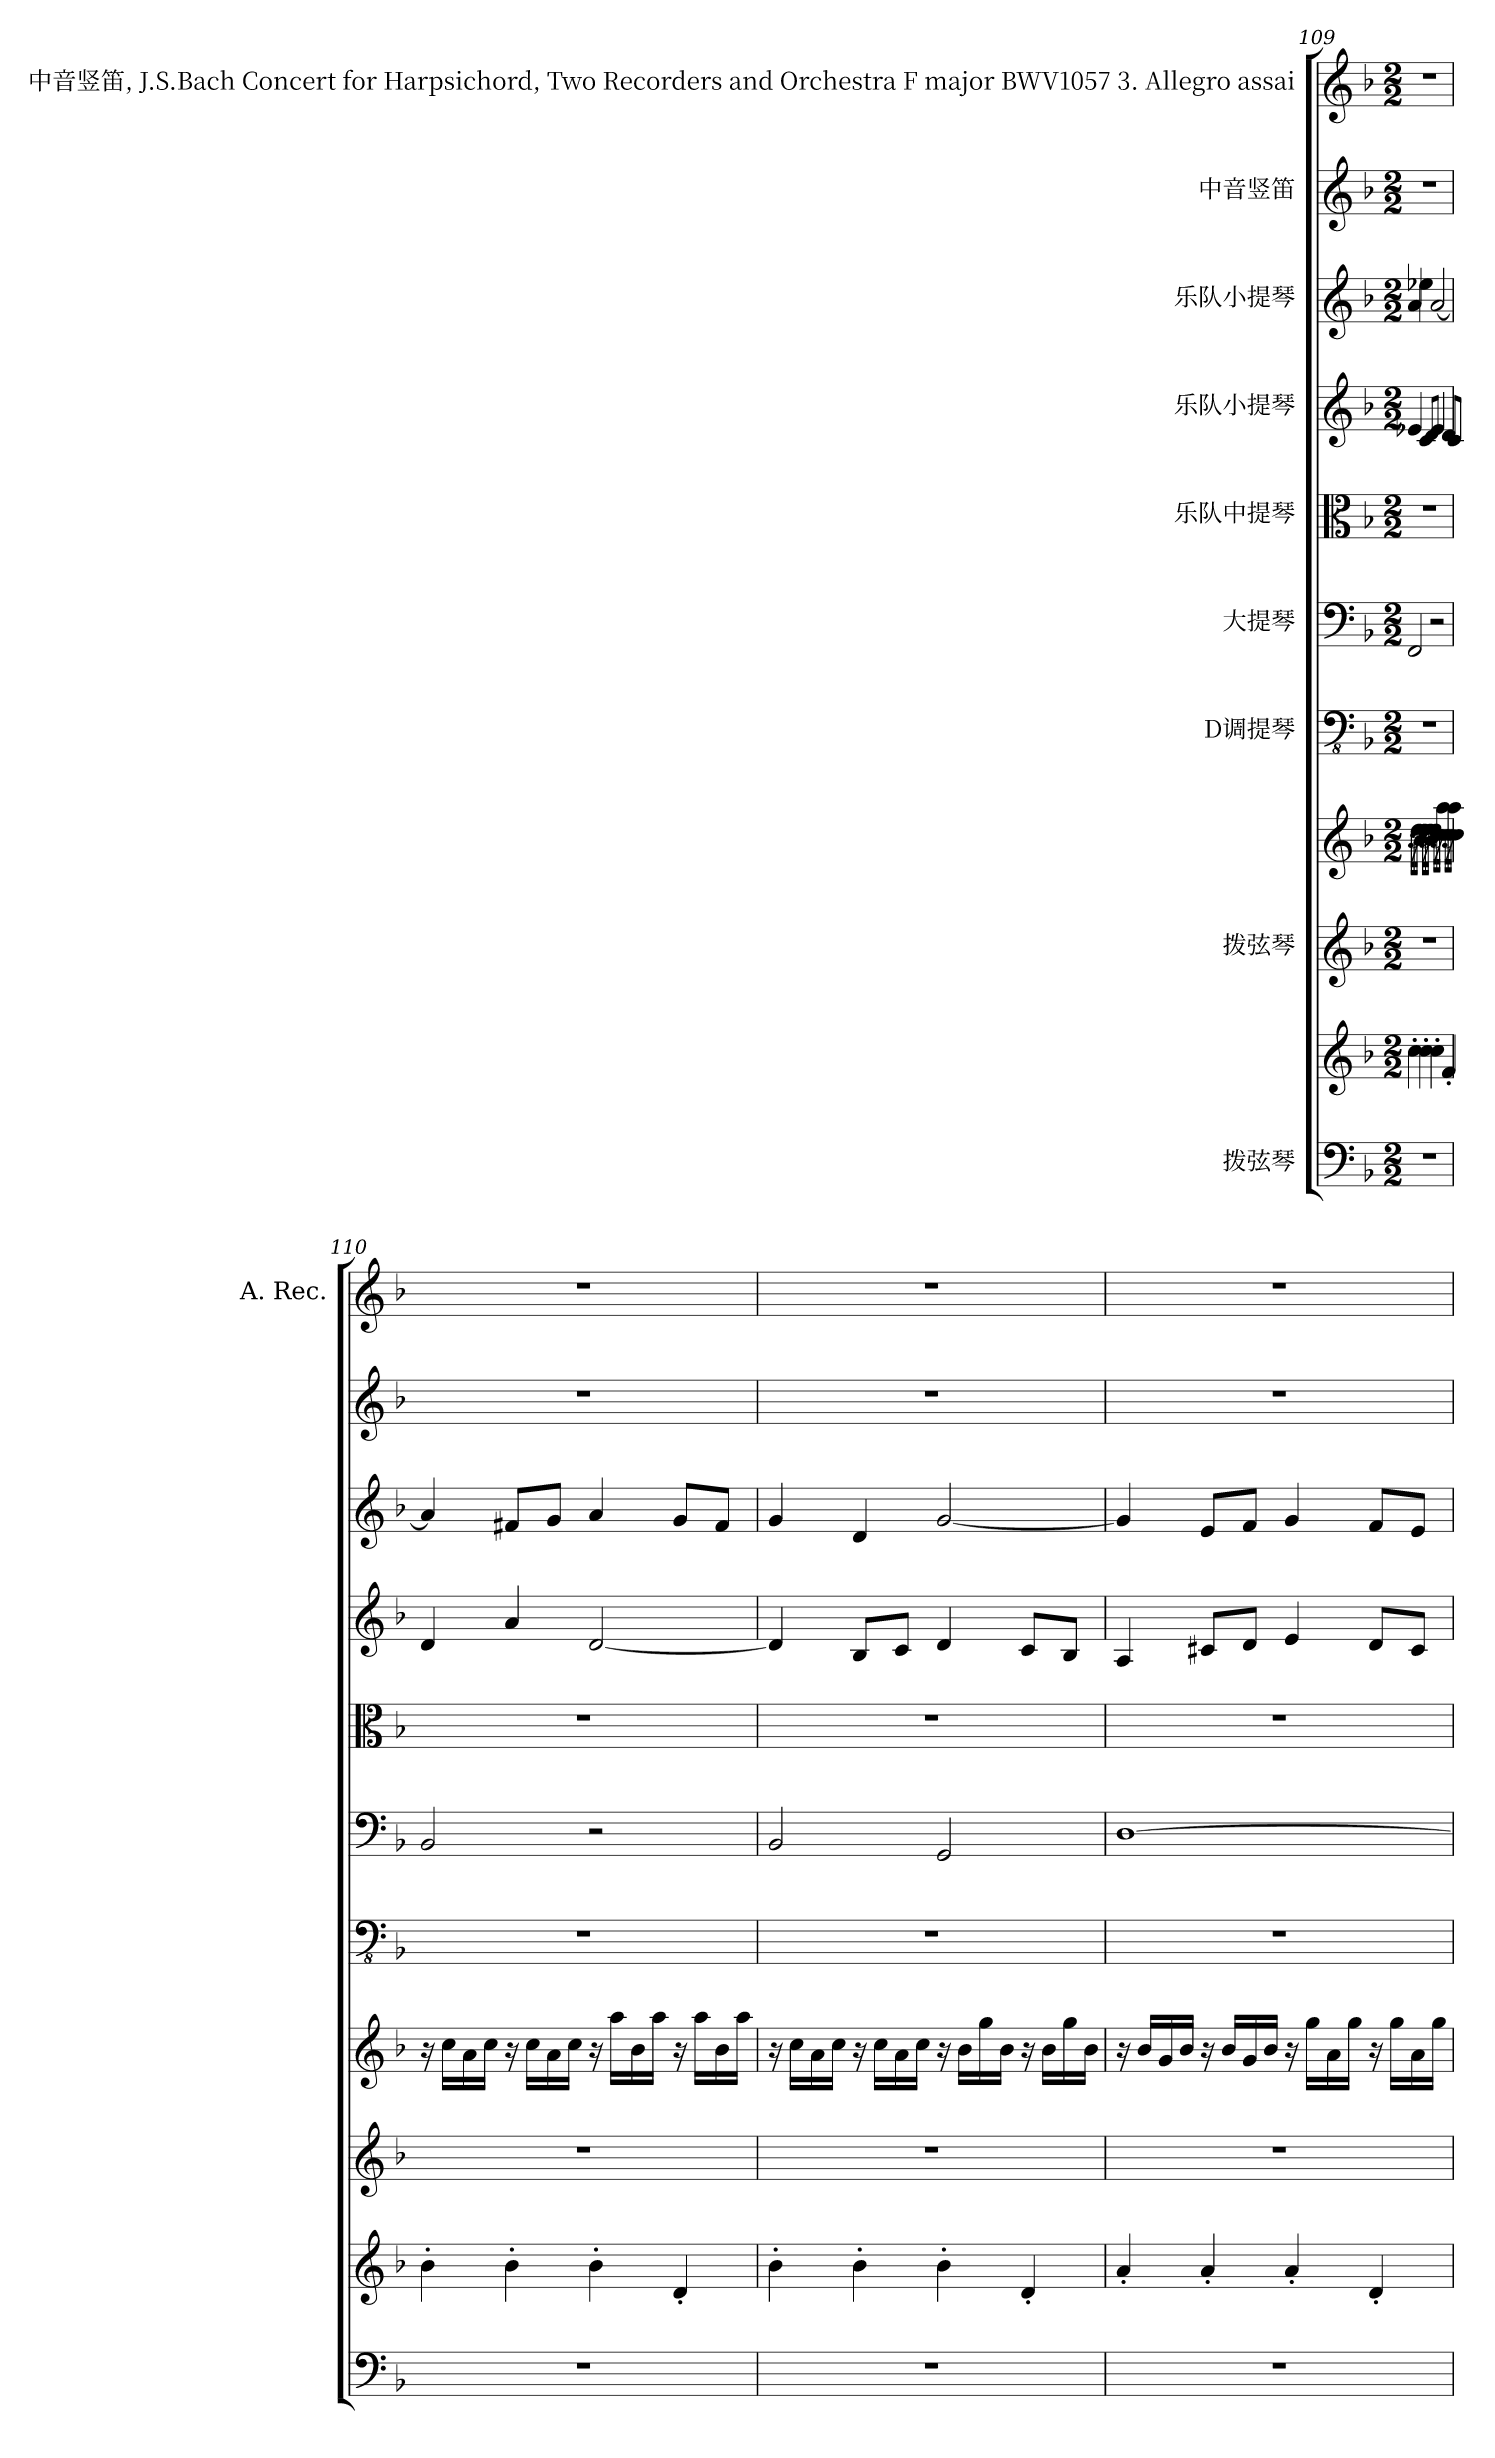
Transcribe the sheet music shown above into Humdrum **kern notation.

**kern	**kern	**kern	**kern	**kern	**kern	**kern	**kern	**kern	**kern	**kern
*part9	*part9	*part8	*part8	*part7	*part6	*part5	*part4	*part3	*part2	*part1
*staff11	*staff10	*staff9	*staff8	*staff7	*staff6	*staff5	*staff4	*staff3	*staff2	*staff1
*I"拨弦琴	*	*I"拨弦琴	*	*I"D调提琴	*I"大提琴	*I"乐队中提琴	*I"乐队小提琴	*I"乐队小提琴	*I"中音竖笛	*I"中音竖笛, J.S.Bach Concert for Harpsichord, Two Recorders and Orchestra F major BWV1057 3. Allegro assai
*	*	*	*	*	*	*	*	*	*	*I'A. Rec.
*clefF4	*clefG2	*clefG2	*clefG2	*clefFv4	*clefF4	*clefC3	*clefG2	*clefG2	*clefG2	*clefG2
*	*	*	*	*ITrd7c12	*	*	*	*	*	*
*k[b-]	*k[b-]	*k[b-]	*k[b-]	*k[b-]	*k[b-]	*k[b-]	*k[b-]	*k[b-]	*k[b-]	*k[b-]
*M2/2	*M2/2	*M2/2	*M2/2	*M2/2	*M2/2	*M2/2	*M2/2	*M2/2	*M2/2	*M2/2
=109	=109	=109	=109	=109	=109	=109	=109	=109	=109	=109
1r	4cc'\	1r	16r	1r	2FF/	1r	4e-X/	4a/	1r	1r
.	.	.	16dd\LL	.	.	.	.	.	.	.
.	.	.	16b-\	.	.	.	.	.	.	.
.	.	.	16dd\JJ	.	.	.	.	.	.	.
.	4cc'\	.	16r	.	.	.	8c/L	4ee-X\	.	.
.	.	.	16dd\LL	.	.	.	.	.	.	.
.	.	.	16b-\	.	.	.	8d/J	.	.	.
.	.	.	16dd\JJ	.	.	.	.	.	.	.
.	4cc'\	.	16r	.	2r	.	4e-/	[2a/	.	.
.	.	.	16cc\LL	.	.	.	.	.	.	.
.	.	.	16aa\	.	.	.	.	.	.	.
.	.	.	16cc\JJ	.	.	.	.	.	.	.
.	4f'/	.	16r	.	.	.	8d/L	.	.	.
.	.	.	16cc\LL	.	.	.	.	.	.	.
.	.	.	16aa\	.	.	.	8c/J	.	.	.
.	.	.	16cc\JJ	.	.	.	.	.	.	.
!!LO:PB:g=z
=110	=110	=110	=110	=110	=110	=110	=110	=110	=110	=110
1r	4b-'\	1r	16r	1r	2BB-/	1r	4d/	4a/]	1r	1r
.	.	.	16cc\LL	.	.	.	.	.	.	.
.	.	.	16a\	.	.	.	.	.	.	.
.	.	.	16cc\JJ	.	.	.	.	.	.	.
.	4b-'\	.	16r	.	.	.	4a/	8f#X/L	.	.
.	.	.	16cc\LL	.	.	.	.	.	.	.
.	.	.	16a\	.	.	.	.	8g/J	.	.
.	.	.	16cc\JJ	.	.	.	.	.	.	.
.	4b-'\	.	16r	.	2r	.	[2d/	4a/	.	.
.	.	.	16aa\LL	.	.	.	.	.	.	.
.	.	.	16b-\	.	.	.	.	.	.	.
.	.	.	16aa\JJ	.	.	.	.	.	.	.
.	4d'/	.	16r	.	.	.	.	8g/L	.	.
.	.	.	16aa\LL	.	.	.	.	.	.	.
.	.	.	16b-\	.	.	.	.	8f#/J	.	.
.	.	.	16aa\JJ	.	.	.	.	.	.	.
=111	=111	=111	=111	=111	=111	=111	=111	=111	=111	=111
1r	4b-'\	1r	16r	1r	2BB-/	1r	4d/]	4g/	1r	1r
.	.	.	16cc\LL	.	.	.	.	.	.	.
.	.	.	16a\	.	.	.	.	.	.	.
.	.	.	16cc\JJ	.	.	.	.	.	.	.
.	4b-'\	.	16r	.	.	.	8B-/L	4d/	.	.
.	.	.	16cc\LL	.	.	.	.	.	.	.
.	.	.	16a\	.	.	.	8c/J	.	.	.
.	.	.	16cc\JJ	.	.	.	.	.	.	.
.	4b-'\	.	16r	.	2GG/	.	4d/	[2g/	.	.
.	.	.	16b-\LL	.	.	.	.	.	.	.
.	.	.	16gg\	.	.	.	.	.	.	.
.	.	.	16b-\JJ	.	.	.	.	.	.	.
.	4d'/	.	16r	.	.	.	8c/L	.	.	.
.	.	.	16b-\LL	.	.	.	.	.	.	.
.	.	.	16gg\	.	.	.	8B-/J	.	.	.
.	.	.	16b-\JJ	.	.	.	.	.	.	.
!!LO:PB:g=z
=112	=112	=112	=112	=112	=112	=112	=112	=112	=112	=112
1r	4a'/	1r	16r	1r	[1D	1r	4A/	4g/]	1r	1r
.	.	.	16b-/LL	.	.	.	.	.	.	.
.	.	.	16g/	.	.	.	.	.	.	.
.	.	.	16b-/JJ	.	.	.	.	.	.	.
.	4a'/	.	16r	.	.	.	8c#X/L	8e/L	.	.
.	.	.	16b-/LL	.	.	.	.	.	.	.
.	.	.	16g/	.	.	.	8d/J	8f/J	.	.
.	.	.	16b-/JJ	.	.	.	.	.	.	.
.	4a'/	.	16r	.	.	.	4e/	4g/	.	.
.	.	.	16gg\LL	.	.	.	.	.	.	.
.	.	.	16a\	.	.	.	.	.	.	.
.	.	.	16gg\JJ	.	.	.	.	.	.	.
.	4d'/	.	16r	.	.	.	8d/L	8f/L	.	.
.	.	.	16gg\LL	.	.	.	.	.	.	.
.	.	.	16a\	.	.	.	8c#/J	8e/J	.	.
.	.	.	16gg\JJ	.	.	.	.	.	.	.
=	=	=	=	=	=	=	=	=	=	=
*-	*-	*-	*-	*-	*-	*-	*-	*-	*-	*-
